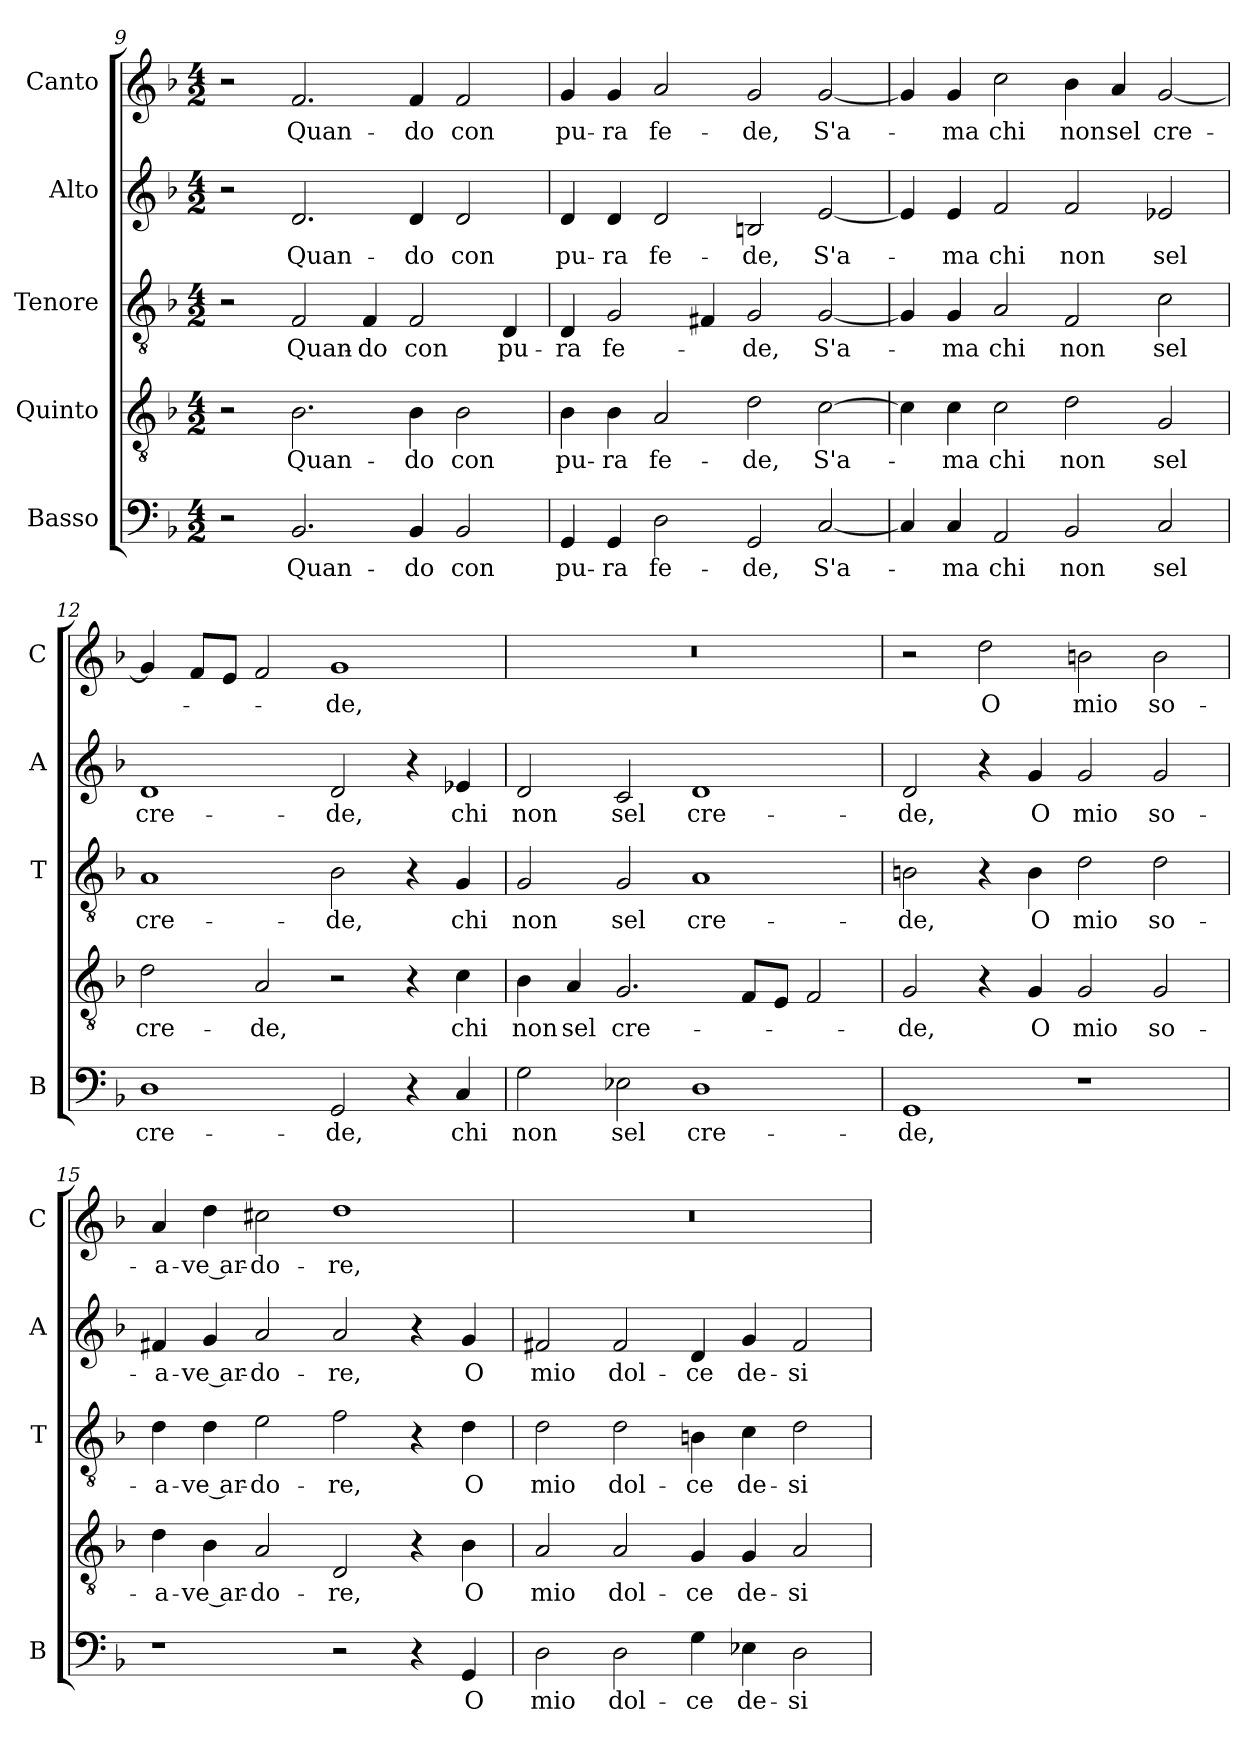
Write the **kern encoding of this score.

**kern	**text	**kern	**text	**kern	**text	**kern	**text	**kern	**text
*part5	*part5	*part4	*part4	*part3	*part3	*part2	*part2	*part1	*part1
*staff5	*staff5	*staff4	*staff4	*staff3	*staff3	*staff2	*staff2	*staff1	*staff1
*I"Basso	*	*I"Quinto	*	*I"Tenore	*	*I"Alto	*	*I"Canto	*
*I'B	*	*	*	*I'T	*	*I'A	*	*I'C	*
*clefF4	*	*clefGv2	*	*clefGv2	*	*clefG2	*	*clefG2	*
*k[b-]	*	*k[b-]	*	*k[b-]	*	*k[b-]	*	*k[b-]	*
*F:	*	*F:	*	*F:	*	*F:	*	*F:	*
*M4/2	*	*M4/2	*	*M4/2	*	*M4/2	*	*M4/2	*
=9	=9	=9	=9	=9	=9	=9	=9	=9	=9
2r	.	2r	.	2r	.	2r	.	2r	.
!	!LO:LY:b	!	!LO:LY:b	!	!LO:LY:b	!	!LO:LY:b	!	!LO:LY:b
2.BB-/	Quan-	2.B-\	Quan-	2F/	Quan-	2.d/	Quan-	2.f/	Quan-
!	!	!	!	!	!LO:LY:b	!	!	!	!
.	.	.	.	4F/	-do	.	.	.	.
!	!LO:LY:b	!	!LO:LY:b	!	!LO:LY:b	!	!LO:LY:b	!	!LO:LY:b
4BB-/	-do	4B-\	-do	2F/	con	4d/	-do	4f/	-do
!	!LO:LY:b	!	!LO:LY:b	!	!	!	!LO:LY:b	!	!LO:LY:b
2BB-/	con	2B-\	con	.	.	2d/	con	2f/	con
!	!	!	!	!	!LO:LY:b	!	!	!	!
.	.	.	.	4D/	pu-	.	.	.	.
!!LO:PB:g=z
=10	=10	=10	=10	=10	=10	=10	=10	=10	=10
!	!LO:LY:b	!	!LO:LY:b	!	!LO:LY:b	!	!LO:LY:b	!	!LO:LY:b
4GG/	pu-	4B-\	pu-	4D/	-ra	4d/	pu-	4g/	pu-
!	!LO:LY:b	!	!LO:LY:b	!	!LO:LY:b	!	!LO:LY:b	!	!LO:LY:b
4GG/	-ra	4B-\	-ra	2G/	fe-	4d/	-ra	4g/	-ra
!	!LO:LY:b	!	!LO:LY:b	!	!	!	!LO:LY:b	!	!LO:LY:b
2D\	fe-	2A/	fe-	.	.	2d/	fe-	2a/	fe-
.	.	.	.	4F#X/	.	.	.	.	.
!	!LO:LY:b	!	!LO:LY:b	!	!LO:LY:b	!	!LO:LY:b	!	!LO:LY:b
2GG/	-de,	2d\	-de,	2G/	-de,	2Bn/	-de,	2g/	-de,
!	!LO:LY:b	!	!LO:LY:b	!	!LO:LY:b	!	!LO:LY:b	!	!LO:LY:b
[2C/	S'a-	[2c\	S'a-	[2G/	S'a-	[2e/	S'a-	[2g/	S'a-
=11	=11	=11	=11	=11	=11	=11	=11	=11	=11
4C/]	.	4c\]	.	4G/]	.	4e/]	.	4g/]	.
!	!LO:LY:b	!	!LO:LY:b	!	!LO:LY:b	!	!LO:LY:b	!	!LO:LY:b
4C/	-ma	4c\	-ma	4G/	-ma	4e/	-ma	4g/	-ma
!	!LO:LY:b	!	!LO:LY:b	!	!LO:LY:b	!	!LO:LY:b	!	!LO:LY:b
2AA/	chi	2c\	chi	2A/	chi	2f/	chi	2cc\	chi
!	!LO:LY:b	!	!LO:LY:b	!	!LO:LY:b	!	!LO:LY:b	!	!LO:LY:b
2BB-/	non	2d\	non	2F/	non	2f/	non	4b-\	non
!	!	!	!	!	!	!	!	!	!LO:LY:b
.	.	.	.	.	.	.	.	4a/	sel
!	!LO:LY:b	!	!LO:LY:b	!	!LO:LY:b	!	!LO:LY:b	!	!LO:LY:b
2C/	sel	2G/	sel	2c\	sel	2e-X/	sel	[2g/	cre-
=12	=12	=12	=12	=12	=12	=12	=12	=12	=12
!	!LO:LY:b	!	!LO:LY:b	!	!LO:LY:b	!	!LO:LY:b	!	!
1D	cre-	2d\	cre-	1A	cre-	1d	cre-	4g/]	.
.	.	.	.	.	.	.	.	8f/L	.
.	.	.	.	.	.	.	.	8e/J	.
!	!	!	!LO:LY:b	!	!	!	!	!	!
.	.	2A/	-de,	.	.	.	.	2f/	.
!	!LO:LY:b	!	!	!	!LO:LY:b	!	!LO:LY:b	!	!LO:LY:b
2GG/	-de,	2r	.	2B-\	-de,	2d/	-de,	1g	-de,
4r	.	4r	.	4r	.	4r	.	.	.
!	!LO:LY:b	!	!LO:LY:b	!	!LO:LY:b	!	!LO:LY:b	!	!
4C/	chi	4c\	chi	4G/	chi	4e-X/	chi	.	.
=13	=13	=13	=13	=13	=13	=13	=13	=13	=13
!	!LO:LY:b	!	!LO:LY:b	!	!LO:LY:b	!	!LO:LY:b	!	!
2G\	non	4B-\	non	2G/	non	2d/	non	0r	.
!	!	!	!LO:LY:b	!	!	!	!	!	!
.	.	4A/	sel	.	.	.	.	.	.
!	!LO:LY:b	!	!LO:LY:b	!	!LO:LY:b	!	!LO:LY:b	!	!
2E-X\	sel	2.G/	cre-	2G/	sel	2c/	sel	.	.
!	!LO:LY:b	!	!	!	!LO:LY:b	!	!LO:LY:b	!	!
1D	cre-	.	.	1A	cre-	1d	cre-	.	.
.	.	8F/L	.	.	.	.	.	.	.
.	.	8E/J	.	.	.	.	.	.	.
.	.	2F/	.	.	.	.	.	.	.
!!LO:LB:g=z
=14	=14	=14	=14	=14	=14	=14	=14	=14	=14
!	!LO:LY:b	!	!LO:LY:b	!	!LO:LY:b	!	!LO:LY:b	!	!
1GG	-de,	2G/	-de,	2Bn\	-de,	2d/	-de,	2r	.
!	!	!	!	!	!	!	!	!	!LO:LY:b
.	.	4r	.	4r	.	4r	.	2dd\	O
!	!	!	!LO:LY:b	!	!LO:LY:b	!	!LO:LY:b	!	!
.	.	4G/	O	4B\	O	4g/	O	.	.
!	!	!	!LO:LY:b	!	!LO:LY:b	!	!LO:LY:b	!	!LO:LY:b
1r	.	2G/	mio	2d\	mio	2g/	mio	2bn\	mio
!	!	!	!LO:LY:b	!	!LO:LY:b	!	!LO:LY:b	!	!LO:LY:b
.	.	2G/	so-	2d\	so-	2g/	so-	2b\	so-
=15	=15	=15	=15	=15	=15	=15	=15	=15	=15
!	!	!	!LO:LY:b	!	!LO:LY:b	!	!LO:LY:b	!	!LO:LY:b
1r	.	4d\	-a-	4d\	-a-	4f#X/	-a-	4a/	-a-
!	!	!	!LO:LY:b	!	!LO:LY:b	!	!LO:LY:b	!	!LO:LY:b
.	.	4B-\	-ve ar-	4d\	-ve ar-	4g/	-ve ar-	4dd\	-ve ar-
!	!	!	!LO:LY:b	!	!LO:LY:b	!	!LO:LY:b	!	!LO:LY:b
.	.	2A/	-do-	2e\	-do-	2a/	-do-	2cc#X\	-do-
!	!	!	!LO:LY:b	!	!LO:LY:b	!	!LO:LY:b	!	!LO:LY:b
2r	.	2D/	-re,	2f\	-re,	2a/	-re,	1dd	-re,
4r	.	4r	.	4r	.	4r	.	.	.
!	!LO:LY:b	!	!LO:LY:b	!	!LO:LY:b	!	!LO:LY:b	!	!
4GG/	O	4B-\	O	4d\	O	4g/	O	.	.
=16	=16	=16	=16	=16	=16	=16	=16	=16	=16
!	!LO:LY:b	!	!LO:LY:b	!	!LO:LY:b	!	!LO:LY:b	!	!
2D\	mio	2A/	mio	2d\	mio	2f#X/	mio	0r	.
!	!LO:LY:b	!	!LO:LY:b	!	!LO:LY:b	!	!LO:LY:b	!	!
2D\	dol-	2A/	dol-	2d\	dol-	2f#/	dol-	.	.
!	!LO:LY:b	!	!LO:LY:b	!	!LO:LY:b	!	!LO:LY:b	!	!
4G\	-ce	4G/	-ce	4Bn\	-ce	4d/	-ce	.	.
!	!LO:LY:b	!	!LO:LY:b	!	!LO:LY:b	!	!LO:LY:b	!	!
4E-X\	de-	4G/	de-	4c\	de-	4g/	de-	.	.
!	!LO:LY:b	!	!LO:LY:b	!	!LO:LY:b	!	!LO:LY:b	!	!
2D\	-si-	2A/	-si-	2d\	-si-	2f#/	-si-	.	.
=	=	=	=	=	=	=	=	=	=
*-	*-	*-	*-	*-	*-	*-	*-	*-	*-
